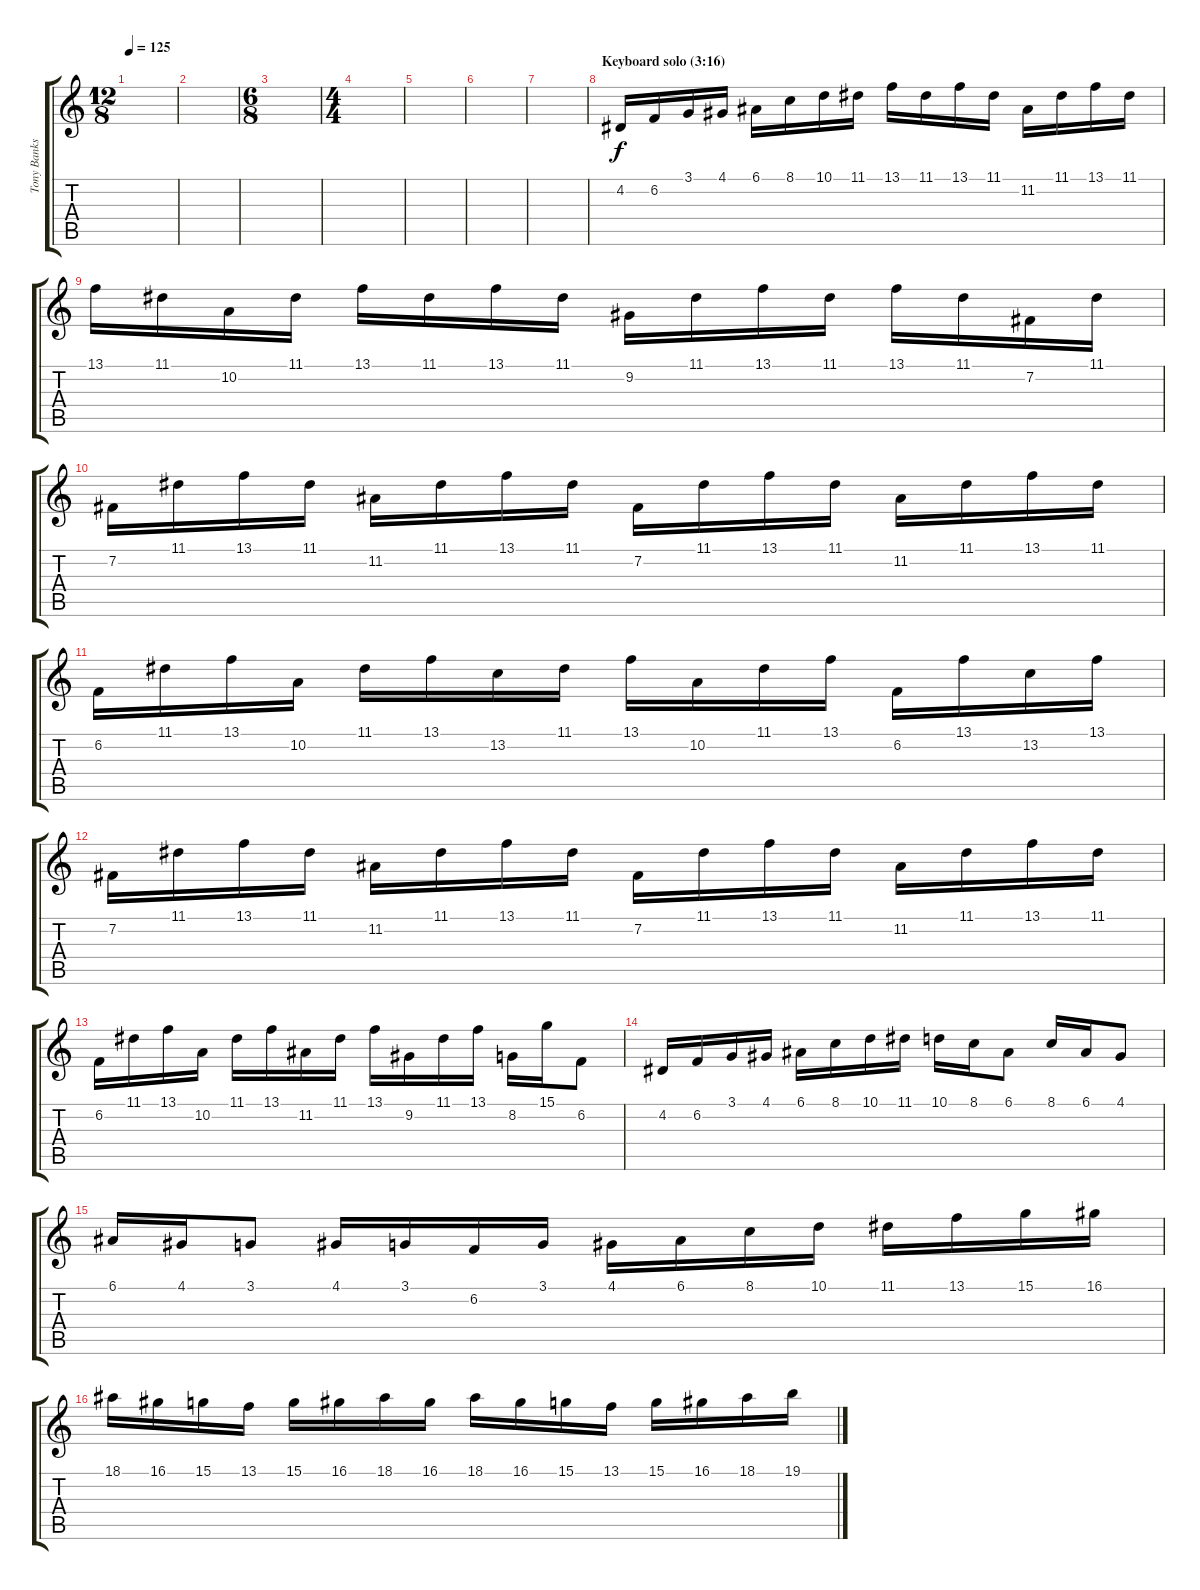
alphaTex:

\track ("Tony Banks (keyboard solo)" "Tony Banks") {instrument lead1square}
\staff {score tabs}
\tuning (E4 B3 G3 D3 A2 E2) {hide}
\ts (12 8)
\tempo 125
\clef g2
\ks c
|
|
\ts (6 8)
|
\ts (4 4)
|
|
|
|
\section ("" "Keyboard solo (3:16)")
4.2.16 6.2.16 3.1.16 4.1.16 6.1.16 8.1.16 10.1.16 11.1.16 13.1.16 11.1.16 13.1.16 11.1.16 11.2.16 11.1.16 13.1.16 11.1.16 |
13.1.16 11.1.16 10.2.16 11.1.16 13.1.16 11.1.16 13.1.16 11.1.16 9.2.16 11.1.16 13.1.16 11.1.16 13.1.16 11.1.16 7.2.16 11.1.16 |
7.2.16 11.1.16 13.1.16 11.1.16 11.2.16 11.1.16 13.1.16 11.1.16 7.2.16 11.1.16 13.1.16 11.1.16 11.2.16 11.1.16 13.1.16 11.1.16 |
6.2.16 11.1.16 13.1.16 10.2.16 11.1.16 13.1.16 13.2.16 11.1.16 13.1.16 10.2.16 11.1.16 13.1.16 6.2.16 13.1.16 13.2.16 13.1.16 |
7.2.16 11.1.16 13.1.16 11.1.16 11.2.16 11.1.16 13.1.16 11.1.16 7.2.16 11.1.16 13.1.16 11.1.16 11.2.16 11.1.16 13.1.16 11.1.16 |
6.2.16 11.1.16 13.1.16 10.2.16 11.1.16 13.1.16 11.2.16 11.1.16 13.1.16 9.2.16 11.1.16 13.1.16 8.2.16 15.1.16 6.2.8 |
4.2.16 6.2.16 3.1.16 4.1.16 6.1.16 8.1.16 10.1.16 11.1.16 10.1.16 8.1.16 6.1.8 8.1.16 6.1.16 4.1.8 |
6.1.16 4.1.16 3.1.8 4.1.16 3.1.16 6.2.16 3.1.16 4.1.16 6.1.16 8.1.16 10.1.16 11.1.16 13.1.16 15.1.16 16.1.16 |
18.1.16 16.1.16 15.1.16 13.1.16 15.1.16 16.1.16 18.1.16 16.1.16 18.1.16 16.1.16 15.1.16 13.1.16 15.1.16 16.1.16 18.1.16 19.1.16
